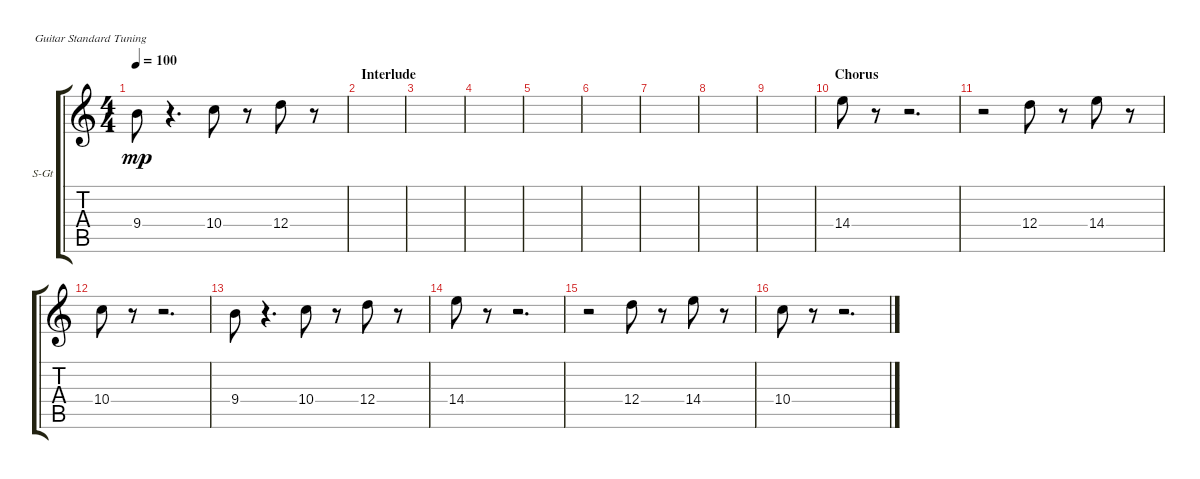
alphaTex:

\bracketExtendMode groupsimilarinstruments
\firstSystemTrackNameOrientation horizontal
\otherSystemsTrackNameOrientation horizontal
\track ("Background A" "S-Gt") {instrument acousticguitarsteel}
\staff {score tabs}
\tuning (E4 B3 G3 D3 A2 E2)
\ts (4 4)
\tempo 100
\clef g2
\scale
0.333333
\ks c
9.4.8{dy mp} r.4{d} 10.4.8 r.8 12.4.8 r.8 |
\section ("" "Interlude")
\scale
0.333333 |
\scale
0.333333 |
\scale
0.333333 |
\scale
0.333333 |
\scale
0.333333 |
\scale
0.333333 |
\scale
0.333333 |
\scale
0.333333 |
\section ("" "Chorus")
\scale
0.333333 14.4.8 r.8 r.2{d} |
\scale
0.333333 r.2 12.4.8 r.8 14.4.8 r.8 |
\scale
0.333333 10.4.8 r.8 r.2{d} |
\scale
0.333333 9.4.8 r.4{d} 10.4.8 r.8 12.4.8 r.8 |
\scale
0.333333 14.4.8 r.8 r.2{d} |
\scale
0.333333 r.2 12.4.8 r.8 14.4.8 r.8 |
\scale
0.333333 10.4.8 r.8 r.2{d}
